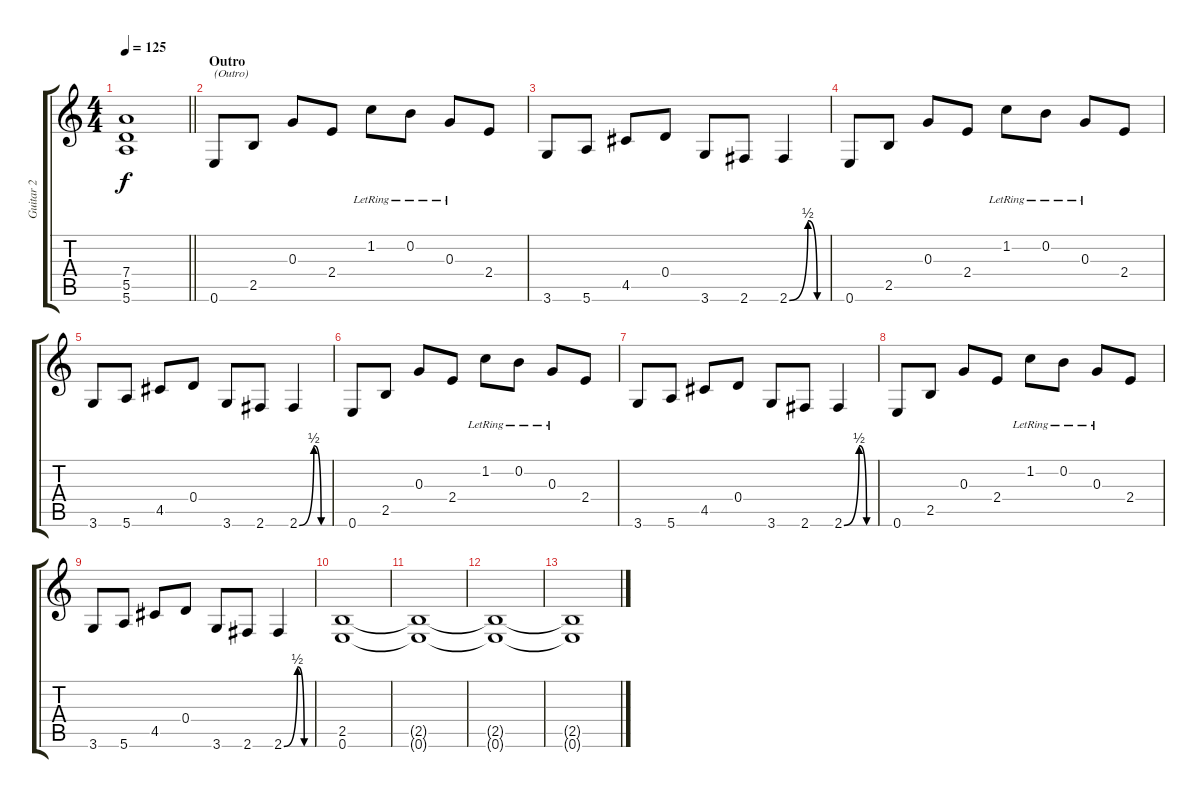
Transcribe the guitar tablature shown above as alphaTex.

\track ("Guitar 2" "Guitar 2") {instrument distortionguitar}
\staff {score tabs}
\tuning (E4 B3 G3 D3 A2 E2) {hide}
\ts (4 4)
\tempo 125
\clef g2
\barLineRight lightlight
\ks c
(7.4 5.5 5.6).1{dy f} |
\section ("" "Outro")
0.6.8{txt "(Outro)"} 2.5.8 0.3.8 2.4.8 1.2{lr}.8 0.2{lr}.8 0.3{lr}.8 2.4.8 |
3.6.8 5.6.8 4.5.8 0.4.8 3.6.8 2.6.8 2.6{be (custom 0 0 30 2 45 0 60 0)}.4 |
0.6.8 2.5.8 0.3.8 2.4.8 1.2{lr}.8 0.2{lr}.8 0.3{lr}.8 2.4.8 |
3.6.8 5.6.8 4.5.8 0.4.8 3.6.8 2.6.8 2.6{be (custom 0 0 30 2 45 0 60 0)}.4 |
0.6.8 2.5.8 0.3.8 2.4.8 1.2{lr}.8 0.2{lr}.8 0.3{lr}.8 2.4.8 |
3.6.8 5.6.8 4.5.8 0.4.8 3.6.8 2.6.8 2.6{be (custom 0 0 30 2 45 0 60 0)}.4 |
0.6.8 2.5.8 0.3.8 2.4.8 1.2{lr}.8 0.2{lr}.8 0.3{lr}.8 2.4.8 |
3.6.8 5.6.8 4.5.8 0.4.8 3.6.8 2.6.8 2.6{be (custom 0 0 30 2 45 0 60 0)}.4 |
(2.5 0.6).1 |
(2.5{t} 0.6{t}).1 |
(2.5{t} 0.6{t}).1 |
(2.5{t} 0.6{t}).1
